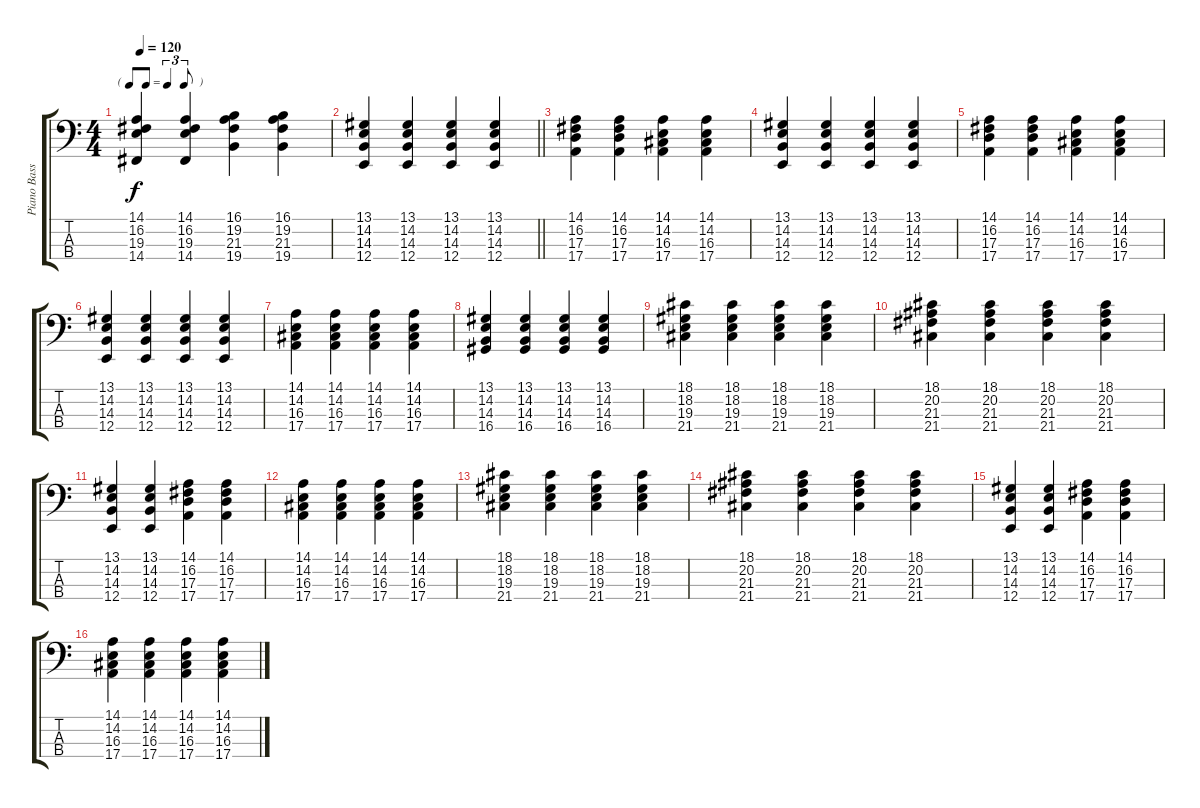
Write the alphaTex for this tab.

\track ("Piano Bass (George Martin)" "Piano Bass") {instrument acousticgrandpiano}
\staff {score tabs}
\tuning (G2 D2 A1 E1) {hide}
\ts (4 4)
\tf triplet8th
\tempo 120
\clef f4
\ks c
(14.1 16.2 19.3 14.4).4{dy f} (14.1 16.2 19.3 14.4).4 (16.1 19.2 21.3 19.4).4 (16.1 19.2 21.3 19.4).4 |
\barLineRight lightlight
(13.1 14.2 14.3 12.4).4 (13.1 14.2 14.3 12.4).4 (13.1 14.2 14.3 12.4).4 (13.1 14.2 14.3 12.4).4 |
(14.1 16.2 17.3 17.4).4 (14.1 16.2 17.3 17.4).4 (14.1 14.2 16.3 17.4).4 (14.1 14.2 16.3 17.4).4 |
(13.1 14.2 14.3 12.4).4 (13.1 14.2 14.3 12.4).4 (13.1 14.2 14.3 12.4).4 (13.1 14.2 14.3 12.4).4 |
(14.1 16.2 17.3 17.4).4 (14.1 16.2 17.3 17.4).4 (14.1 14.2 16.3 17.4).4 (14.1 14.2 16.3 17.4).4 |
(13.1 14.2 14.3 12.4).4 (13.1 14.2 14.3 12.4).4 (13.1 14.2 14.3 12.4).4 (13.1 14.2 14.3 12.4).4 |
(14.1 14.2 16.3 17.4).4 (14.1 14.2 16.3 17.4).4 (14.1 14.2 16.3 17.4).4 (14.1 14.2 16.3 17.4).4 |
(13.1 14.2 14.3 16.4).4 (13.1 14.2 14.3 16.4).4 (13.1 14.2 14.3 16.4).4 (13.1 14.2 14.3 16.4).4 |
(18.1 18.2 19.3 21.4).4 (18.1 18.2 19.3 21.4).4 (18.1 18.2 19.3 21.4).4 (18.1 18.2 19.3 21.4).4 |
(18.1 20.2 21.3 21.4).4 (18.1 20.2 21.3 21.4).4 (18.1 20.2 21.3 21.4).4 (18.1 20.2 21.3 21.4).4 |
(13.1 14.2 14.3 12.4).4 (13.1 14.2 14.3 12.4).4 (14.1 16.2 17.3 17.4).4 (14.1 16.2 17.3 17.4).4 |
(14.1 14.2 16.3 17.4).4 (14.1 14.2 16.3 17.4).4 (14.1 14.2 16.3 17.4).4 (14.1 14.2 16.3 17.4).4 |
(18.1 18.2 19.3 21.4).4 (18.1 18.2 19.3 21.4).4 (18.1 18.2 19.3 21.4).4 (18.1 18.2 19.3 21.4).4 |
(18.1 20.2 21.3 21.4).4 (18.1 20.2 21.3 21.4).4 (18.1 20.2 21.3 21.4).4 (18.1 20.2 21.3 21.4).4 |
(13.1 14.2 14.3 12.4).4 (13.1 14.2 14.3 12.4).4 (14.1 16.2 17.3 17.4).4 (14.1 16.2 17.3 17.4).4 |
(14.1 14.2 16.3 17.4).4 (14.1 14.2 16.3 17.4).4 (14.1 14.2 16.3 17.4).4 (14.1 14.2 16.3 17.4).4
